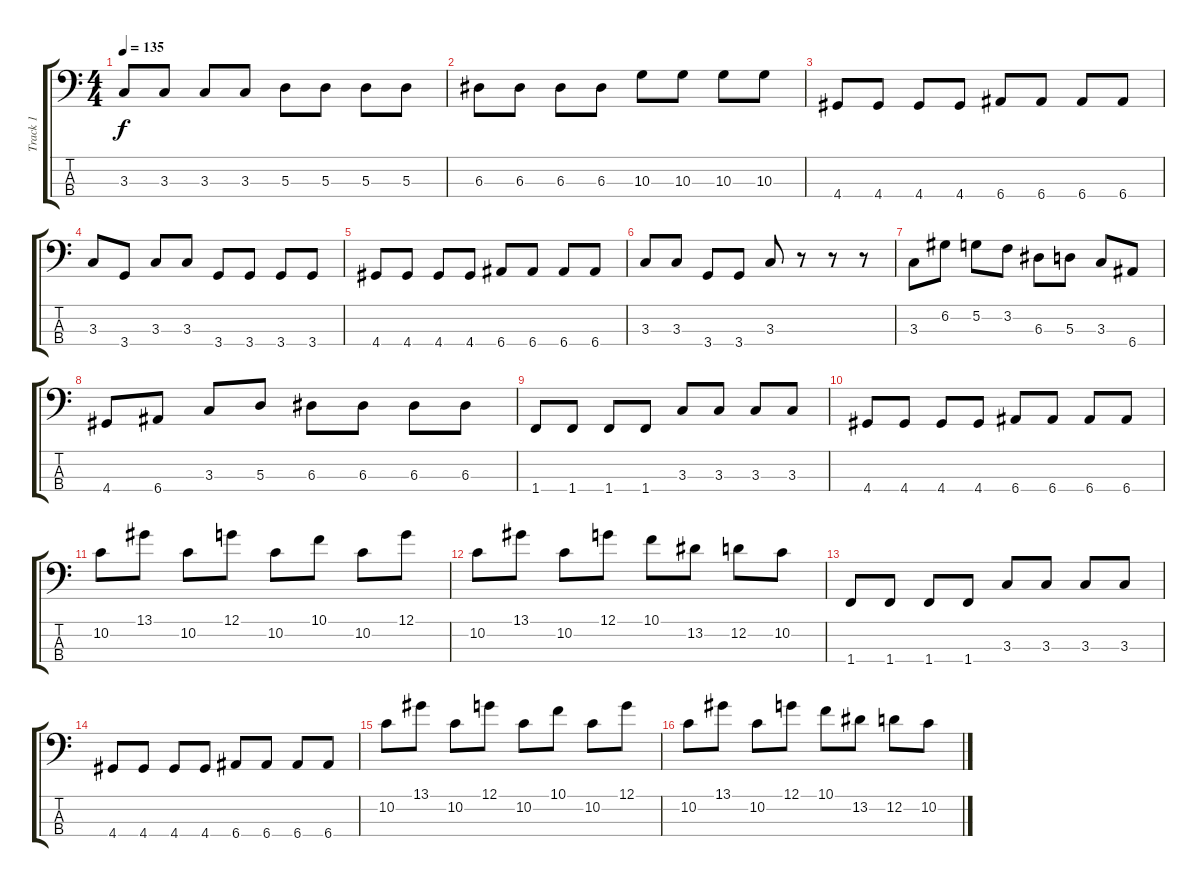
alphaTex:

\track ("Track 1" "Track 1") {mute instrument electricbassfinger}
\staff {score tabs}
\tuning (G2 D2 A1 E1) {hide}
\ts (4 4)
\tempo 135
\clef f4
\ks c
3.3.8{dy f} 3.3.8 3.3.8 3.3.8 5.3.8 5.3.8 5.3.8 5.3.8 |
6.3.8 6.3.8 6.3.8 6.3.8 10.3.8 10.3.8 10.3.8 10.3.8 |
4.4.8 4.4.8 4.4.8 4.4.8 6.4.8 6.4.8 6.4.8 6.4.8 |
3.3.8 3.4.8 3.3.8 3.3.8 3.4.8 3.4.8 3.4.8 3.4.8 |
4.4.8 4.4.8 4.4.8 4.4.8 6.4.8 6.4.8 6.4.8 6.4.8 |
3.3.8 3.3.8 3.4.8 3.4.8 3.3.8 r.8 r.8 r.8 |
3.3.8 6.2.8 5.2.8 3.2.8 6.3.8 5.3.8 3.3.8 6.4.8 |
4.4.8 6.4.8 3.3.8 5.3.8 6.3.8 6.3.8 6.3.8 6.3.8 |
1.4.8 1.4.8 1.4.8 1.4.8 3.3.8 3.3.8 3.3.8 3.3.8 |
4.4.8 4.4.8 4.4.8 4.4.8 6.4.8 6.4.8 6.4.8 6.4.8 |
10.2.8 13.1.8 10.2.8 12.1.8 10.2.8 10.1.8 10.2.8 12.1.8 |
10.2.8 13.1.8 10.2.8 12.1.8 10.1.8 13.2.8 12.2.8 10.2.8 |
1.4.8 1.4.8 1.4.8 1.4.8 3.3.8 3.3.8 3.3.8 3.3.8 |
4.4.8 4.4.8 4.4.8 4.4.8 6.4.8 6.4.8 6.4.8 6.4.8 |
10.2.8 13.1.8 10.2.8 12.1.8 10.2.8 10.1.8 10.2.8 12.1.8 |
10.2.8 13.1.8 10.2.8 12.1.8 10.1.8 13.2.8 12.2.8 10.2.8
